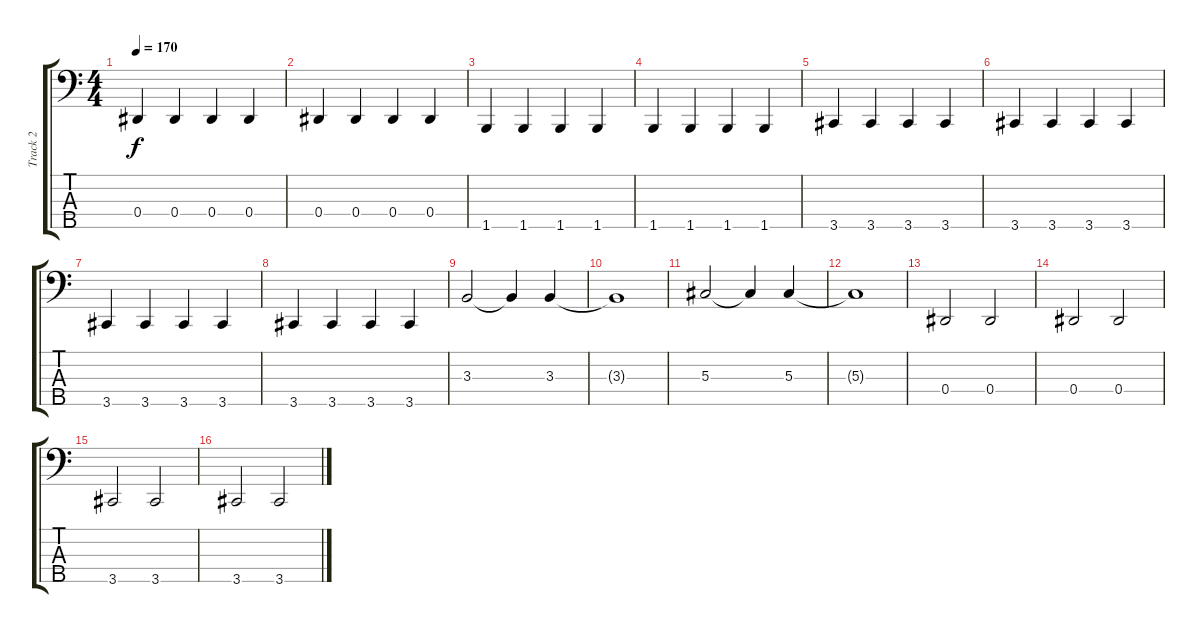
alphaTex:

\track ("Track 2" "Track 2") {instrument electricbassfinger}
\staff {score tabs}
\tuning (Gb2 Db2 Ab1 Eb1 Bb0) {hide}
\ts (4 4)
\tempo 170
\clef f4
\ks c
0.4.4{dy f} 0.4.4 0.4.4 0.4.4 |
0.4.4 0.4.4 0.4.4 0.4.4 |
1.5.4 1.5.4 1.5.4 1.5.4 |
1.5.4 1.5.4 1.5.4 1.5.4 |
3.5.4 3.5.4 3.5.4 3.5.4 |
3.5.4 3.5.4 3.5.4 3.5.4 |
3.5.4 3.5.4 3.5.4 3.5.4 |
3.5.4 3.5.4 3.5.4 3.5.4 |
3.3.2 3.3{t}.4 3.3.4 |
3.3{t}.1 |
5.3.2 5.3{t}.4 5.3.4 |
5.3{t}.1 |
0.4.2 0.4.2 |
0.4.2 0.4.2 |
3.5.2 3.5.2 |
3.5.2 3.5.2
